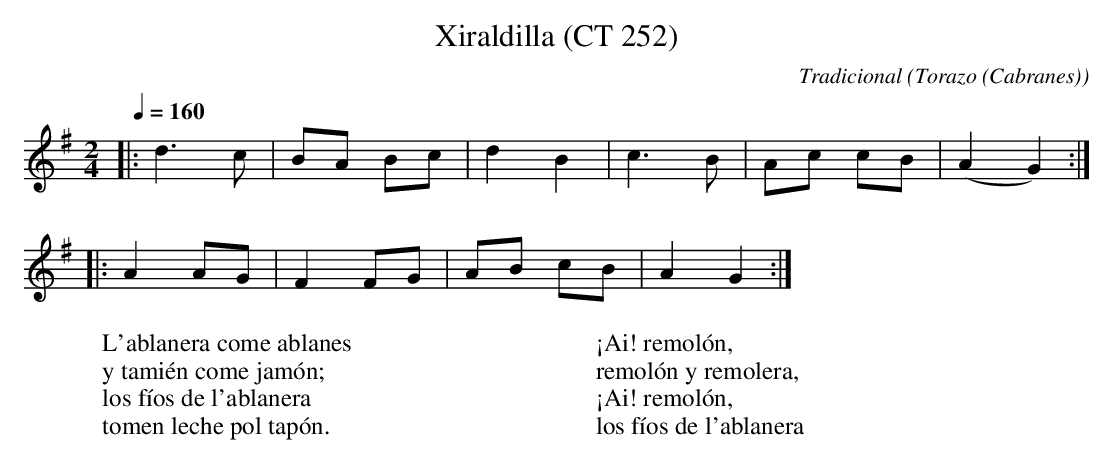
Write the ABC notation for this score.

X:1
T:Xiraldilla (CT 252)
C:Tradicional
O:Torazo (Cabranes)
M:2/4
L:1/8
Q:1/4=160
W:L'ablanera come ablanes
W:y tamién come jamón;
W:los fíos de l'ablanera
W:tomen leche pol tapón.
W:
W:¡Ai! remolón,
W:remolón y remolera,
W:¡Ai! remolón,
W:los fíos de l'ablanera
K:G
|:d3c|BA Bc|d2 B2|c3B|Ac cB|(A2 G2):|
|:A2 AG|F2 FG|AB cB|A2 G2:|
